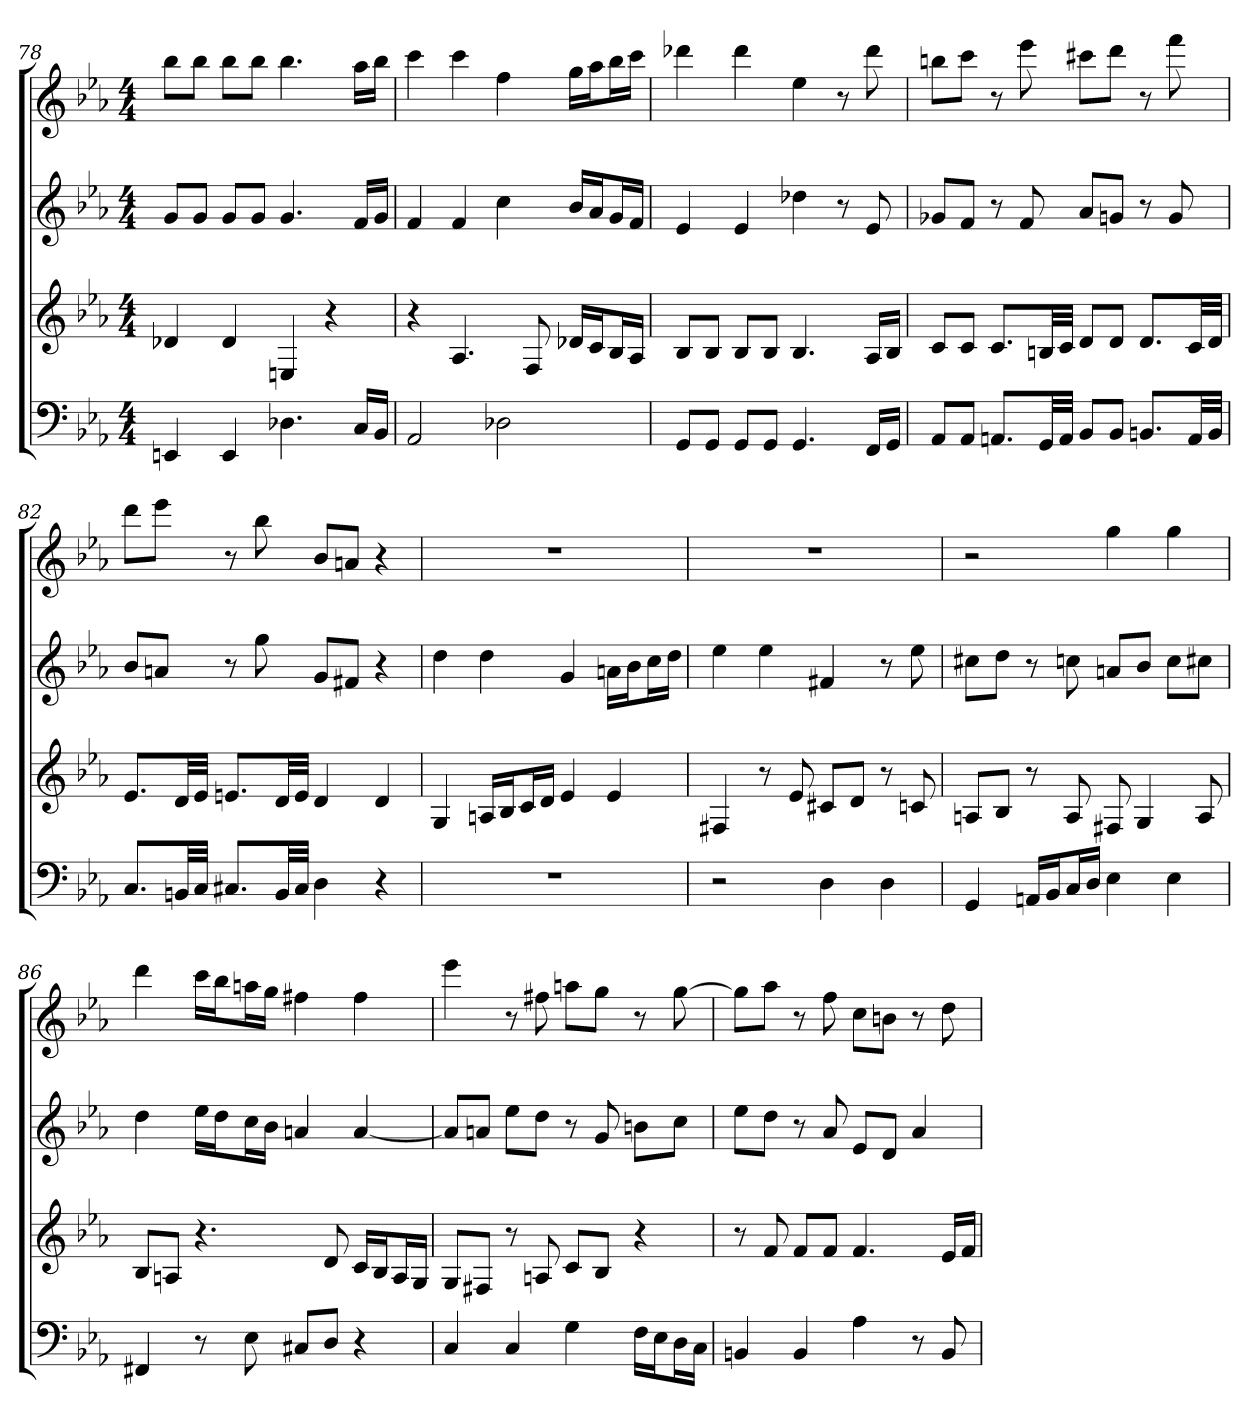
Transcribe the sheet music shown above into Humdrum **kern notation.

**kern	**kern	**kern	**kern
*part4	*part3	*part2	*part1
*staff4	*staff3	*staff2	*staff1
*k[b-e-a-]	*k[b-e-a-]	*k[b-e-a-]	*k[b-e-a-]
*c:	*c:	*c:	*c:
*M4/4	*M4/4	*M4/4	*M4/4
=78	=78	=78	=78
4EEn	4d-X	8gL	8bb-L
.	.	8gJ	8bb-J
4EE	4d-	8gL	8bb-L
.	.	8gJ	8bb-J
4.D-X	4En	4.g	4.bb-
.	4r	.	.
16CLL	.	16fLL	16aa-LL
16BB-JJ	.	16gJJ	16bb-JJ
=79	=79	=79	=79
2AA-	4r	4f	4ccc
.	4.A-	4f	4ccc
2D-X	.	4cc	4ff
.	8F	.	.
.	16d-XLL	16b-LL	16ggLL
.	16cJ	16a-J	16aa-J
.	16B-L	16gL	16bb-L
.	16A-JJ	16fJJ	16cccJJ
=80	=80	=80	=80
8GGL	8B-L	4e-	4ddd-X
8GGJ	8B-J	.	.
8GGL	8B-L	4e-	4ddd-
8GGJ	8B-J	.	.
4.GG	4.B-	4dd-X	4ee-
.	.	8r	8r
16FFLL	16A-LL	8e-	8ddd-
16GGJJ	16B-JJ	.	.
=81	=81	=81	=81
8AA-L	8cL	8g-XL	8bbnL
8AA-J	8cJ	8fJ	8cccJ
8.AAnL	8.cL	8r	8r
.	.	8f	8eee-
32GGLL	32BnLL	.	.
32AAJJJ	32cJJJ	.	.
8BB-L	8dL	8a-L	8ccc#XL
8BB-J	8dJ	8gnJ	8dddJ
8.BBnL	8.dL	8r	8r
.	.	8g	8fff
32AALL	32cLL	.	.
32BBJJJ	32dJJJ	.	.
=82	=82	=82	=82
8.CL	8.e-L	8b-L	8dddL
.	.	8anJ	8eee-J
32BBnLL	32dLL	.	.
32CJJJ	32e-JJJ	.	.
8.C#XL	8.enL	8r	8r
.	.	8gg	8bb-
32BBLL	32dLL	.	.
32C#JJJ	32eJJJ	.	.
4D	4d	8gL	8b-L
.	.	8f#XJ	8anJ
4r	4d	4r	4r
=83	=83	=83	=83
1r	4G	4dd	1r
.	16AnLL	4dd	.
.	16B-J	.	.
.	16cL	.	.
.	16dJJ	.	.
.	4e-	4g	.
.	4e-	16anLL	.
.	.	16b-J	.
.	.	16ccL	.
.	.	16ddJJ	.
=84	=84	=84	=84
2r	4F#X	4ee-	1r
.	8r	4ee-	.
.	8e-	.	.
4D	8c#XL	4f#X	.
.	8dJ	.	.
4D	8r	8r	.
.	8cn	8ee-	.
=85	=85	=85	=85
4GG	8AnL	8cc#XL	2r
.	8B-J	8ddJ	.
16AAnLL	8r	8r	.
16BB-J	.	.	.
16CL	8A	8ccn	.
16DJJ	.	.	.
4E-	8F#X	8anL	4gg
.	4G	8b-J	.
4E-	.	8ccL	4gg
.	8A	8cc#XJ	.
=86	=86	=86	=86
4FF#X	8B-L	4dd	4ddd
.	8AnJ	.	.
8r	4.r	16ee-LL	16cccLL
.	.	16ddJ	16bb-J
8E-	.	16ccL	16aanL
.	.	16b-JJ	16ggJJ
8C#XL	.	4an	4ff#X
8DJ	8d	.	.
4r	16cLL	[4a	4ff#
.	16B-J	.	.
.	16AL	.	.
.	16GJJ	.	.
=87	=87	=87	=87
4C	8GL	8aL]	4eee-
.	8F#XJ	8anJ	.
4C	8r	8ee-L	8r
.	8An	8ddJ	8ff#X
4G	8cL	8r	8aanL
.	8B-J	8g	8ggJ
16FLL	4r	8bnL	8r
16E-J	.	.	.
16DL	.	8ccJ	[8gg
16CJJ	.	.	.
=88	=88	=88	=88
4BBn	8r	8ee-L	8ggL]
.	8f	8ddJ	8aa-J
4BB	8fL	8r	8r
.	8fJ	8a-	8ff
4A-	4.f	8e-L	8ccL
.	.	8dJ	8bnJ
8r	.	4a-	8r
8BB	16e-LL	.	8dd
.	16fJJ	.	.
=	=	=	=
*-	*-	*-	*-
